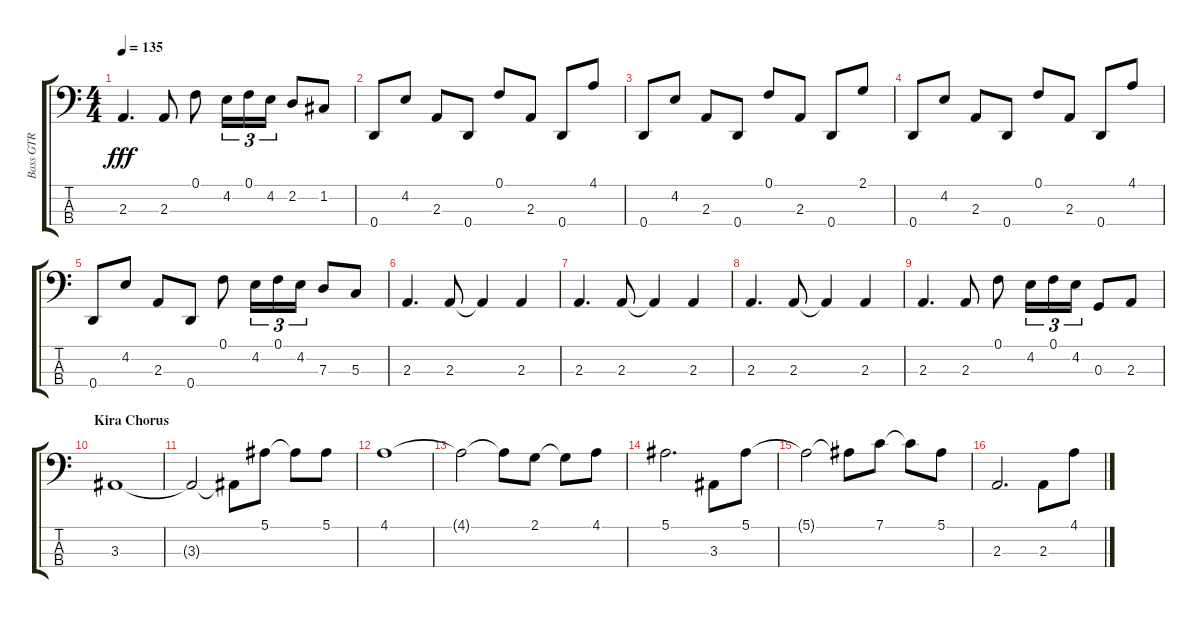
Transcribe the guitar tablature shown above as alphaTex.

\track ("Bass GTR" "Bass GTR") {instrument electricbassfinger}
\staff {score tabs}
\tuning (F2 C2 G1 D1) {hide}
\ts (4 4)
\tempo 135
\clef f4
\ks aminor
2.3.4{d dy fff} 2.3.8 0.1.8 4.2.16{tu (3 2)} 0.1.16{tu (3 2)} 4.2.16{tu (3 2)} 2.2.8 1.2.8 |
0.4.8 4.2.8 2.3.8 0.4.8 0.1.8 2.3.8 0.4.8 4.1.8 |
0.4.8 4.2.8 2.3.8 0.4.8 0.1.8 2.3.8 0.4.8 2.1.8 |
0.4.8 4.2.8 2.3.8 0.4.8 0.1.8 2.3.8 0.4.8 4.1.8 |
0.4.8 4.2.8 2.3.8 0.4.8 0.1.8 4.2.16{tu (3 2)} 0.1.16{tu (3 2)} 4.2.16{tu (3 2)} 7.3.8 5.3.8 |
2.3.4{d} 2.3.8 2.3{t}.4 2.3.4 |
2.3.4{d} 2.3.8 2.3{t}.4 2.3.4 |
2.3.4{d} 2.3.8 2.3{t}.4 2.3.4 |
2.3.4{d} 2.3.8 0.1.8 4.2.16{tu (3 2)} 0.1.16{tu (3 2)} 4.2.16{tu (3 2)} 0.3.8 2.3.8 |
\section ("" "Kira Chorus")
3.3.1 |
3.3{t}.2 3.3{t}.8 5.1.8 5.1{t}.8 5.1.8 |
4.1.1 |
4.1{t}.2 4.1{t}.8 2.1.8 2.1{t}.8 4.1.8 |
5.1.2{d} 3.3.8 5.1.8 |
5.1{t}.2 5.1{t}.8 7.1.8 7.1{t}.8 5.1.8 |
2.3.2{d} 2.3.8 4.1.8
